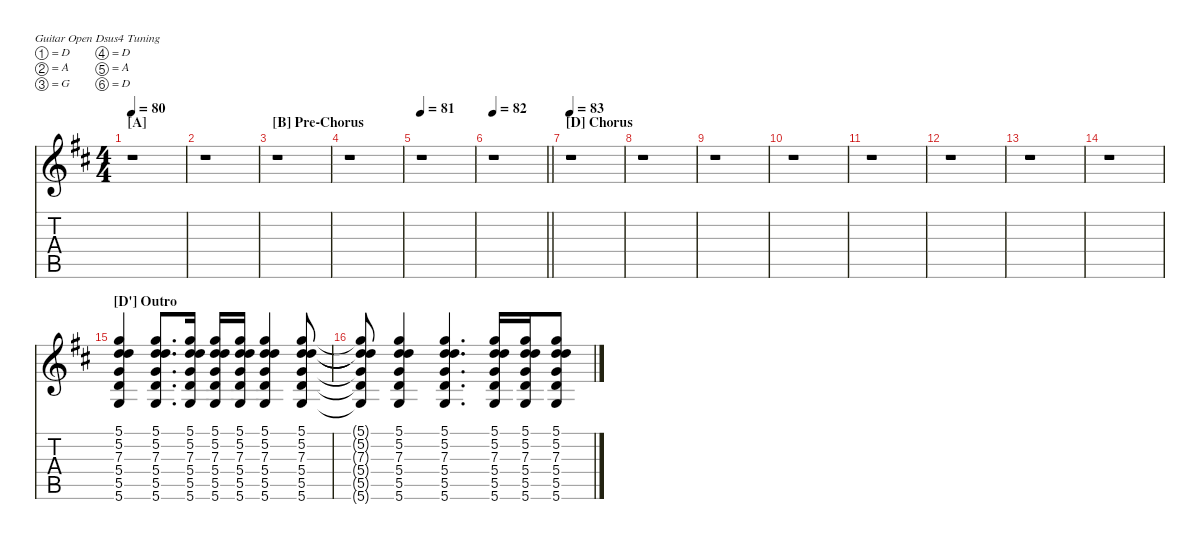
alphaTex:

\defaultSystemsLayout 4
\hideDynamics
\bracketExtendMode nobrackets
\singleTrackTrackNamePolicy hidden
\multiTrackTrackNamePolicy hidden
\otherSystemsTrackNameOrientation horizontal
\track ("Guitar2" "E-Gt") {defaultSystemsLayout 8 instrument distortionguitar}
\staff {score tabs}
\tuning (D4 A3 G3 D3 A2 D2)
\ts (4 4)
\section ("A" "")
\tempo 80
\clef g2
\ks d
r.1{dy f} |
r.1 |
\section ("B" "Pre-Chorus")
r.1 |
r.1 |
\tempo 81
r.1 |
\tempo 82
\barLineRight lightlight
r.1 |
\section ("D" "Chorus")
\tempo 83
r.1 |
r.1 |
r.1 |
r.1 |
r.1 |
r.1 |
r.1 |
r.1 |
\section ("D'" "Outro")
(5.1{acc forcenatural} 5.2{acc forcenatural} 7.3{acc forcenatural} 5.4{acc forcenatural} 5.5{acc forcenatural} 5.6{acc forcenatural}).4 (5.1{acc forcenatural} 5.2{acc forcenatural} 7.3{acc forcenatural} 5.4{acc forcenatural} 5.5{acc forcenatural} 5.6{acc forcenatural}).8{d} (5.1{acc forcenatural} 5.2{acc forcenatural} 7.3{acc forcenatural} 5.4{acc forcenatural} 5.5{acc forcenatural} 5.6{acc forcenatural}).16 (5.1{acc forcenatural} 5.2{acc forcenatural} 7.3{acc forcenatural} 5.4{acc forcenatural} 5.5{acc forcenatural} 5.6{acc forcenatural}).16 (5.1{acc forcenatural} 5.2{acc forcenatural} 7.3{acc forcenatural} 5.4{acc forcenatural} 5.5{acc forcenatural} 5.6{acc forcenatural}).16 (5.1{acc forcenatural} 5.2{acc forcenatural} 7.3{acc forcenatural} 5.4{acc forcenatural} 5.5{acc forcenatural} 5.6{acc forcenatural}).4 (5.1{acc forcenatural} 5.2{acc forcenatural} 7.3{acc forcenatural} 5.4{acc forcenatural} 5.5{acc forcenatural} 5.6{acc forcenatural}).8 |
(5.1{t acc forcenatural} 5.2{t acc forcenatural} 7.3{t acc forcenatural} 5.4{t acc forcenatural} 5.5{t acc forcenatural} 5.6{t acc forcenatural}).8 (5.1{acc forcenatural} 5.2{acc forcenatural} 7.3{acc forcenatural} 5.4{acc forcenatural} 5.5{acc forcenatural} 5.6{acc forcenatural}).4 (5.1{acc forcenatural} 5.2{acc forcenatural} 7.3{acc forcenatural} 5.4{acc forcenatural} 5.5{acc forcenatural} 5.6{acc forcenatural}).4{d} (5.1{acc forcenatural} 5.2{acc forcenatural} 7.3{acc forcenatural} 5.4{acc forcenatural} 5.5{acc forcenatural} 5.6{acc forcenatural}).16 (5.1{acc forcenatural} 5.2{acc forcenatural} 7.3{acc forcenatural} 5.4{acc forcenatural} 5.5{acc forcenatural} 5.6{acc forcenatural}).16 (5.1{acc forcenatural} 5.2{acc forcenatural} 7.3{acc forcenatural} 5.4{acc forcenatural} 5.5{acc forcenatural} 5.6{acc forcenatural}).8
